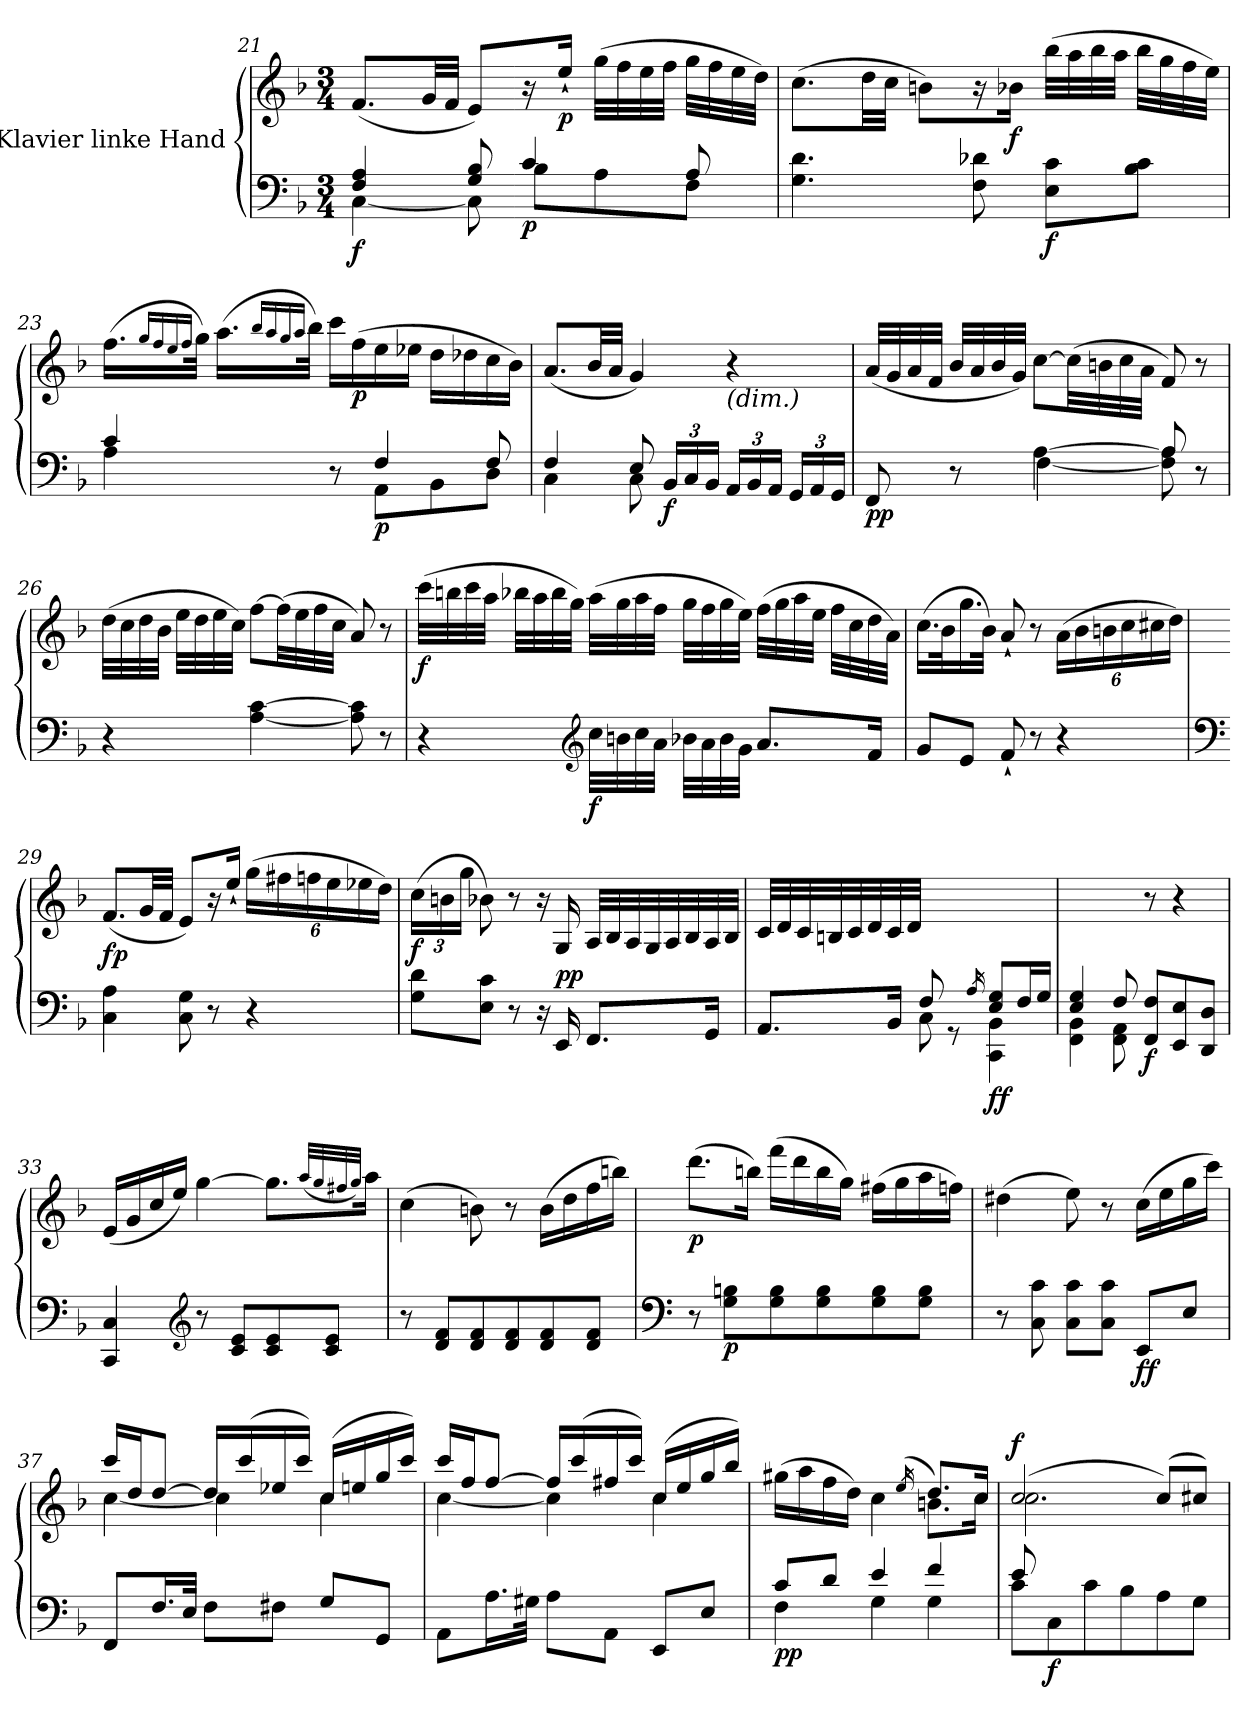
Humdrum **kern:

**kern	**kern	**dynam
*part1	*part1	*part1
*staff2	*staff1	*staff1/2
*I"Klavier linke Hand	*	*
*clefF4	*clefG2	*
*k[b-]	*k[b-]	*
*M3/4	*M3/4	*
=21	=21	=21
*^	*	*
!	!	!	!LO:DY:b=2
4F/ 4A/	[4C\	(<8.f/L	f
.	.	32g/LL	.
.	.	32f/JJJ	.
8G/ 8B-/	8C\]	8e/L)	.
!	!	!	!LO:DY:b=2
4c/	8B-\L	16r	p
!	!	!	!LO:DY:b
.	.	16ee`/Jk	p
.	8A\	(>32gg\LLL	.
.	.	32ff\	.
.	.	32ee\	.
.	.	32ff\JJJ	.
8A/	8F\J	32gg\LLL	.
.	.	32ff\	.
.	.	32ee\	.
.	.	32dd\JJJ)	.
*v	*v	*	*
=22	=22	=22
4.G\ 4.d\	(>8.cc\L	.
.	32dd\LL	.
.	32cc\JJJ	.
.	8bn\L)	.
8F\ 8d-X\	16r	.
!	!	!LO:DY:b
.	16b-X\Jk	f
!	!	!LO:DY:b=2
8E\ 8c\L	(>32bb-\LLL	f
.	32aa\	.
.	32bb-\	.
.	32aa\JJJ	.
8B-\ 8c\J	32bb-\LLL	.
.	32gg\	.
.	32ff\	.
.	32ee\JJJ)	.
=23	=23	=23
*^	*	*
4c/	4A\	(>16.ff\LL	.
.	.	16qgg/LL	.
.	.	16qff/	.
.	.	16qee/	.
.	.	16qff/JJ	.
.	.	32gg\JJk)	.
.	.	(>16.aa\LL	.
.	.	16qbb-/LL	.
.	.	16qaa/	.
.	.	16qgg/	.
.	.	16qaa/JJ	.
.	.	32bb-\JJk)	.
8r	8ryy	16ccc\LL	.
!	!	!	!LO:DY:b
.	.	(>16ff\	p
!	!	!	!LO:DY:b=2
4F/	8AA\L	16ee\	p
.	.	16ee-X\JJ	.
.	8BB-\	16dd\LL	.
.	.	16dd-X\	.
8F/	8D\J	16cc\	.
.	.	16b-\JJ)	.
=24	=24	=24	=24
4F/	4C\	(<8.a/L	.
.	.	32b-/LL	.
.	.	32a/JJJ	.
8E/	8C\	4g/)	.
*	*Xbrackettup	*	*
!	!	!	!LO:DY:b=2
8ryy	24BB-/LL	.	f
.	24C/	.	.
.	24BB-/JJ	.	.
!	!	!LO:TX:b:i:t=(dim.)	!
4ryy	24AA/LL	4r	.
.	24BB-/	.	.
.	24AA/JJ	.	.
.	24GG/LL	.	.
.	24AA/	.	.
.	24GG/JJ	.	.
=25	=25	=25	=25
!	!	!	!LO:DY:b=2
!	!	!	!LO:DY:n=1:b
4ryy	8FF/	(<32a/LLL	p p
.	.	32g/	.
.	.	32a/	.
.	.	32f/JJJ	.
.	8r	32b-/LLL	.
.	.	32a/	.
.	.	32b-/	.
.	.	32g/JJJ)	.
!	!	!	!LO:DY:n=2:b=2
!	!	!	!LO:DY:n=3:b
[4A\	[4F\	[8cc\L	fp fp
.	.	(>32cc\LL]	.
.	.	32bn\	.
.	.	32cc\	.
.	.	32a\JJJ	.
8A/]	8F\] 8A\	8f/)	.
8ryy	8r	8r	.
*v	*v	*	*
=26	=26	=26
4r	(>32dd\LLL	.
.	32cc\	.
.	32dd\	.
.	32b-\JJJ	.
.	32ee\LLL	.
.	32dd\	.
.	32ee\	.
.	32cc\JJJ)	.
!	!	!LO:DY:b=2
!	!	!LO:DY:n=1:b
[4A\ [4c\	[8ff\L	fp fp
.	(>32ff\LL]	.
.	32ee\	.
.	32ff\	.
.	32cc\JJJ	.
8A\] 8c\]	8a/)	.
8r	8r	.
=27	=27	=27
!	!	!LO:DY:b
4r	(>32ccc\LLL	f
.	32bbn\	.
.	32ccc\	.
.	32aa\JJJ	.
.	32bb-X\LLL	.
.	32aa\	.
.	32bb-\	.
.	32gg\JJJ)	.
*clefG2	*	*
!	!	!LO:DY:b=2
32cc\LLL	(>32aa\LLL	f
32bn\	32gg\	.
32cc\	32aa\	.
32a\JJJ	32ff\JJJ	.
32b-X\LLL	32gg\LLL	.
32a\	32ff\	.
32b-\	32gg\	.
32g\JJJ	32ee\JJJ)	.
8.a/L	(>32ff\LLL	.
.	32gg\	.
.	32aa\	.
.	32ee\JJJ	.
.	32ff\LLL	.
.	32cc\	.
16f/Jk	32dd\	.
.	32a\JJJ)	.
=28	=28	=28
8g/L	(>16.cc\LL	.
.	32b-\K	.
8e/J	16.gg\	.
.	32b-\JJk)	.
8f`/	8a`/	.
8r	8r	.
*	*Xbrackettup	*
4r	(>24a\LL	.
.	24b-\	.
.	24bn\	.
.	24cc\	.
.	24cc#X\	.
.	24dd\JJ)	.
=29	=29	=29
*clefF4	*	*
!	!	!LO:DY:b
4C\ 4A\	(<8.f/L	fp
.	32g/LL	.
.	32f/JJJ	.
8C\ 8G\	8e/L)	.
8r	16r	.
.	16ee`/Jk	.
4r	(>24gg\LL	.
.	24ff#X\	.
.	24ffn\	.
.	24ee\	.
.	24ee-X\	.
.	24dd\JJ)	.
=30	=30	=30
*^	*	*
!	!	!	!LO:DY:b
8G\ 8d\L	4ryy	(>24cc\LL	f
.	.	24bn\	.
.	.	24gg\JJ	.
8E\ 8c\J	.	8b-X\)	.
4ryy	8r	8r	.
.	16r	16r	.
!	!	!	!LO:DY:b=2
!	!	!	!LO:DY:n=1:a=2
.	16EE/	16G/	p p
4ryy	8.FF/L	32A/LLL	.
.	.	32B-/	.
.	.	32A/	.
.	.	32G/	.
.	.	32A/	.
.	.	32B-/	.
.	16GG/Jk	32A/	.
.	.	32B-/JJJ	.
=31	=31	=31	=31
*	*^	*	*
4ryy	2.ryy	8.AA/L	32c/LLL	.
.	.	.	32d/	.
.	.	.	32c/	.
.	.	.	32Bn/	.
.	.	.	32c/	.
.	.	.	32d/	.
.	.	16BB-/Jk	32c/	.
.	.	.	32d/JJJ	.
8F/	.	8C\	8ryy	.
8ryy	.	8r	8ryy	.
16qA/	.	.	.	.
!	!	!	!	!LO:DY:b=2
!	!	!	!	!LO:DY:n=1:b
8E/ 8G/L	.	4CC\ 4BB-\	4ryy	f f
16F/L	.	.	.	.
16G/JJ	.	.	.	.
*	*v	*v	*	*
=32	=32	=32	=32
4E/ 4G/	4FF\ 4BB-\	4.ryy	.
8F/	8FF\ 8AA\	.	.
!	!	!	!LO:DY:b=2
4.ryy	8FF/ 8F/L	8r	f
.	8EE/ 8E/	4r	.
.	8DD/ 8D/J	.	.
*v	*v	*	*
=33	=33	=33
4CC/ 4C/	(<16e/LL	.
.	16g/	.
.	16cc/	.
.	16ee/JJ)	.
*clefG2	*	*
8r	[4gg\	.
8c/ 8e/L	.	.
8c/ 8e/	8.gg\L]	.
8c/ 8e/J	.	.
.	(<32qaa/LLL	.
.	32qgg/	.
.	32qff#X/	.
.	32qgg/JJJ)	.
.	16aa\Jk	.
=34	=34	=34
8r	(>4cc\	.
8d/ 8f/L	.	.
8d/ 8f/	8bn\)	.
8d/ 8f/	8r	.
8d/ 8f/	(>16b\LL	.
.	16dd\	.
8d/ 8f/J	16ff\	.
.	16bbn\JJ)	.
=35	=35	=35
*clefF4	*	*
!	!	!LO:DY:b
8r	(>8.ddd\L	p
!	!	!LO:DY:b=2
8G\ 8Bn\L	.	p
.	16bbn\Jk)	.
8G\ 8B\	(>16fff\LL	.
.	16ddd\	.
8G\ 8B\	16bb\	.
.	16gg\JJ)	.
8G\ 8B\	(>16ff#X\LL	.
.	16gg\	.
8G\ 8B\J	16aa\	.
.	16ffn\JJ)	.
=36	=36	=36
8r	(>4dd#X\	.
8C\ 8c\	.	.
8C\ 8c\L	8ee\)	.
8C\ 8c\J	8r	.
!	!	!LO:DY:b=2
!	!	!LO:DY:n=1:b
8EE/L	(>16cc\LL	f f
.	16ee\	.
8E/J	16gg\	.
.	16ccc\JJ)	.
=37	=37	=37
*	*^	*
8FF/L	16ccc/LL	[4cc\	.
.	16dd/J	.	.
16.F/L	[8dd/J	.	.
32E/JJk	.	.	.
8F\L	16dd/LL]	4cc\]	.
.	(>16ccc/	.	.
8F#X\J	16ee-X/	.	.
.	16ccc/JJ)	.	.
8G/L	(>16cc/LL	4cc\	.
.	16een/	.	.
8GG/J	16gg/	.	.
.	16ccc/JJ)	.	.
=38	=38	=38	=38
8AA\L	16ccc/LL	[4cc\	.
.	16ff/J	.	.
16.A\L	[8ff/J	.	.
32G#X\JJk	.	.	.
8A\L	16ff/LL]	4cc\]	.
.	(>16ccc/	.	.
8AA\J	16ff#X/	.	.
.	16ccc/JJ)	.	.
8EE/L	(>16cc/LL	4cc\	.
.	16ee/	.	.
8E/J	16gg/	.	.
.	16bb-/JJ)	.	.
=39	=39	=39	=39
*^	*	*	*
!	!	!	!	!LO:DY:b=2
!	!	!	!	!LO:DY:n=1:b
8c/L	4F\	(>16gg#X\LL	2ryy	p p
.	.	16aa\	.	.
8d/J	.	16ff\	.	.
.	.	16dd\JJ)	.	.
4e/	4G\	4cc\	.	.
.	.	(>16qee/	.	.
4f/	4G\	8.dd/L)	8.bn\L	.
.	.	16cc/Jk	16cc\Jk	.
=40	=40	=40	=40	=40
!	!	!	!	!LO:DY:a
8c\L	8e/	(>2cc/	2.cc\	f
!	!	!	!	!LO:DY:b=2
8C\	2ryy	.	.	f
8c\	.	.	.	.
8B-\	.	.	.	.
8A\	.	(>8cc/L)	.	.
8G\J	8ryy	8cc#X/J)	.	.
*v	*v	*	*	*
*	*v	*v	*
=	=	=
*-	*-	*-
